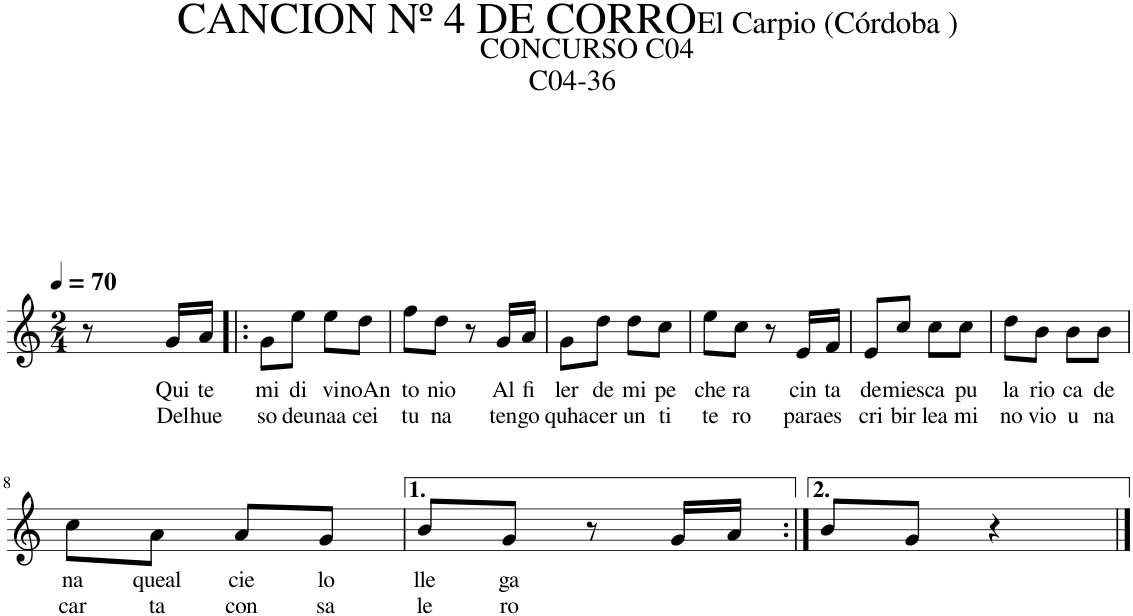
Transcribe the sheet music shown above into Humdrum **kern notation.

**kern	**text	**text
*part1	*part1	*part1
*staff1	*staff1	*staff1
*I"Piano	*	*
*I'Pno.	*	*
*clefG2	*	*
*k[]	*	*
*M2/4	*	*
*MM70	*	*
=1	=1	=1
8r	.	.
!	!LO:LY:b	!LO:LY:b
16g/LL	Qui	Del
!	!LO:LY:b	!LO:LY:b
16a/JJ	te	hue
=2!|:	=2!|:	=2!|:
!	!LO:LY:b	!LO:LY:b
8g\L	mi	so
!	!LO:LY:b	!LO:LY:b
8ee\J	di	deu
!	!LO:LY:b	!LO:LY:b
8ee\L	vi	naa
!	!LO:LY:b	!LO:LY:b
8dd\J	noAn	cei
=3	=3	=3
!	!LO:LY:b	!LO:LY:b
8ff\L	to	tu
!	!LO:LY:b	!LO:LY:b
8dd\J	nio	na
8r	.	.
!	!LO:LY:b	!LO:LY:b
16g/LL	Al	ten
!	!LO:LY:b	!LO:LY:b
16a/JJ	fi	go
=4	=4	=4
!	!LO:LY:b	!LO:LY:b
8g\L	ler	quha
!	!LO:LY:b	!LO:LY:b
8dd\J	de	cer
!	!LO:LY:b	!LO:LY:b
8dd\L	mi	un
!	!LO:LY:b	!LO:LY:b
8cc\J	pe	ti
=5	=5	=5
!	!LO:LY:b	!LO:LY:b
8ee\L	che	te
!	!LO:LY:b	!LO:LY:b
8cc\J	ra	ro
8r	.	.
!	!LO:LY:b	!LO:LY:b
16e/LL	cin	para
!	!LO:LY:b	!LO:LY:b
16f/JJ	ta	es
=6	=6	=6
!	!LO:LY:b	!LO:LY:b
8e/L	de	cri
!	!LO:LY:b	!LO:LY:b
8cc/J	mies	bir
!	!LO:LY:b	!LO:LY:b
8cc\L	ca	lea
!	!LO:LY:b	!LO:LY:b
8cc\J	pu	mi
=7	=7	=7
!	!LO:LY:b	!LO:LY:b
8dd\L	la	no
!	!LO:LY:b	!LO:LY:b
8b\J	rio	vio
!	!LO:LY:b	!LO:LY:b
8b\L	ca	u
!	!LO:LY:b	!LO:LY:b
8b\J	de	na
!!LO:LB:g=z
=8	=8	=8
!	!LO:LY:b	!LO:LY:b
8cc\L	na	car
!	!LO:LY:b	!LO:LY:b
8a\J	queal	ta
!	!LO:LY:b	!LO:LY:b
8a/L	cie	con
!	!LO:LY:b	!LO:LY:b
8g/J	lo	sa
=9	=9	=9
!	!LO:LY:b	!LO:LY:b
8b/L	lle	le
!	!LO:LY:b	!LO:LY:b
8g/J	ga	ro
8r	.	.
16g/LL	.	.
16a/JJ	.	.
=10:|!	=10:|!	=10:|!
8b/L	.	.
8g/J	.	.
4r	.	.
==	==	==
*-	*-	*-
